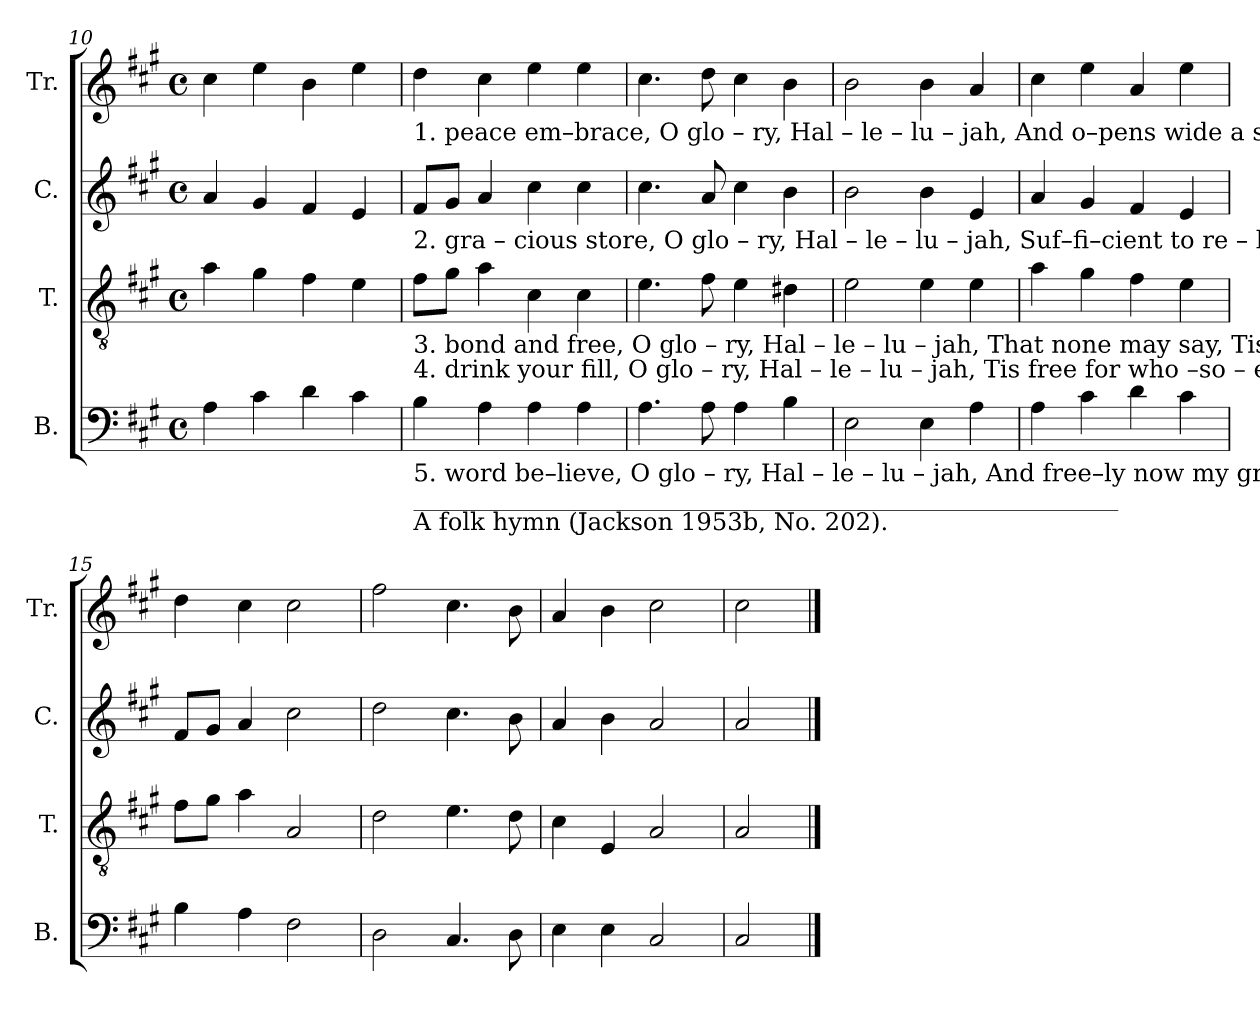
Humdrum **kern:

**kern	**kern	**kern	**kern
*part4	*part3	*part2	*part1
*staff4	*staff3	*staff2	*staff1
*I"B.	*I"T.	*I"C.	*I"Tr.
*I'B.	*I'T.	*I'C.	*I'Tr.
*clefF4	*clefGv2	*clefG2	*clefG2
*k[f#c#g#]	*k[f#c#g#]	*k[f#c#g#]	*k[f#c#g#]
*M4/4	*M4/4	*M4/4	*M4/4
*met(c)	*met(c)	*met(c)	*met(c)
=10	=10	=10	=10
4A!\	4a!\	4a!/	4cc#!\
4c#!\	4g#!\	4g#!/	4ee!\
4d!\	4f#!\	4f#!/	4b!\
4c#!\	4e!\	4e!/	4ee!\
!!LO:LB:g=z
=11	=11	=11	=11
!	!	!	!LO:TX:b:t=1. peace  em–brace,  O  glo – ry,  Hal – le  –  lu – jah,  And  o–pens   wide  a    store    of    grace,  O     glo – ry,   Hal–le–lu  – jah.
!	!	!LO:TX:b:t=2. gra – cious  store,  O  glo – ry,  Hal – le  –  lu – jah,  Suf–fi–cient  to     re – lieve    the   poor,   O     glo – ry,   Hal–le–lu  – jah.	!
!	!LO:TX:b:t=3. bond   and  free,  O    glo – ry,  Hal – le  –  lu – jah,  That none may say, Tis    not       for   me,   O     glo – ry,   Hal–le – lu  –  jah.	!	!
!	!LO:TX:b:t=4. drink  your  fill,    O    glo – ry,  Hal – le  –  lu – jah,   Tis  free  for   who –so – ev   –   er   will,   O     glo – ry,   Hal–le – lu  –  jah.	!	!
!LO:TX:b:t=5. word   be–lieve,  O     glo – ry,  Hal  – le –  lu – jah,  And  free–ly   now  my    grace    re –ceive  O     glo – ry,   Hal–le–lu  –  jah.	!	!	!
!LO:TX:b:t=__________________________________________________________	!	!	!
!LO:TX:b:t=A folk hymn (Jackson 1953b, No. 202).	!	!	!
4B!\	8f#!\L	8f#!/L	4dd!\
.	8g#!\J	8g#!/J	.
4A!\	4a!\	4a!/	4cc#!\
4A!\	4c#!\	4cc#!\	4ee!\
4A!\	4c#!\	4cc#!\	4ee!\
=12	=12	=12	=12
4.A!\	4.e!\	4.cc#!\	4.cc#!\
8A!\	8f#!\	8a!/	8dd!\
4A!\	4e!\	4cc#!\	4cc#!\
4B!\	4d#X!\	4b!\	4b!\
=13	=13	=13	=13
2E!\	2e!\	2b!\	2b!\
4E!\	4e!\	4b!\	4b!\
4A!\	4e!\	4e!/	4a!/
=14	=14	=14	=14
4A!\	4a!\	4a!/	4cc#!\
4c#!\	4g#!\	4g#!/	4ee!\
4d!\	4f#!\	4f#!/	4a!/
4c#!\	4e!\	4e!/	4ee!\
=15	=15	=15	=15
4B!\	8f#!\L	8f#!/L	4dd!\
.	8g#!\J	8g#!/J	.
4A!\	4a!\	4a!/	4cc#!\
2F#!\	2A!/	2cc#!\	2cc#!\
=16	=16	=16	=16
2D!\	2d!\	2dd!\	2ff#!\
4.C#!/	4.e!\	4.cc#!\	4.cc#!\
8D!\	8d!\	8b!\	8b!\
=17	=17	=17	=17
4E!\	4c#!\	4a!/	4a!/
4E!\	4E!/	4b!\	4b!\
2C#!/	2A!/	2a!/	2cc#!\
=18	=18	=18	=18
2C#!/	2A!/	2a!/	2cc#!\
==	==	==	==
*-	*-	*-	*-
